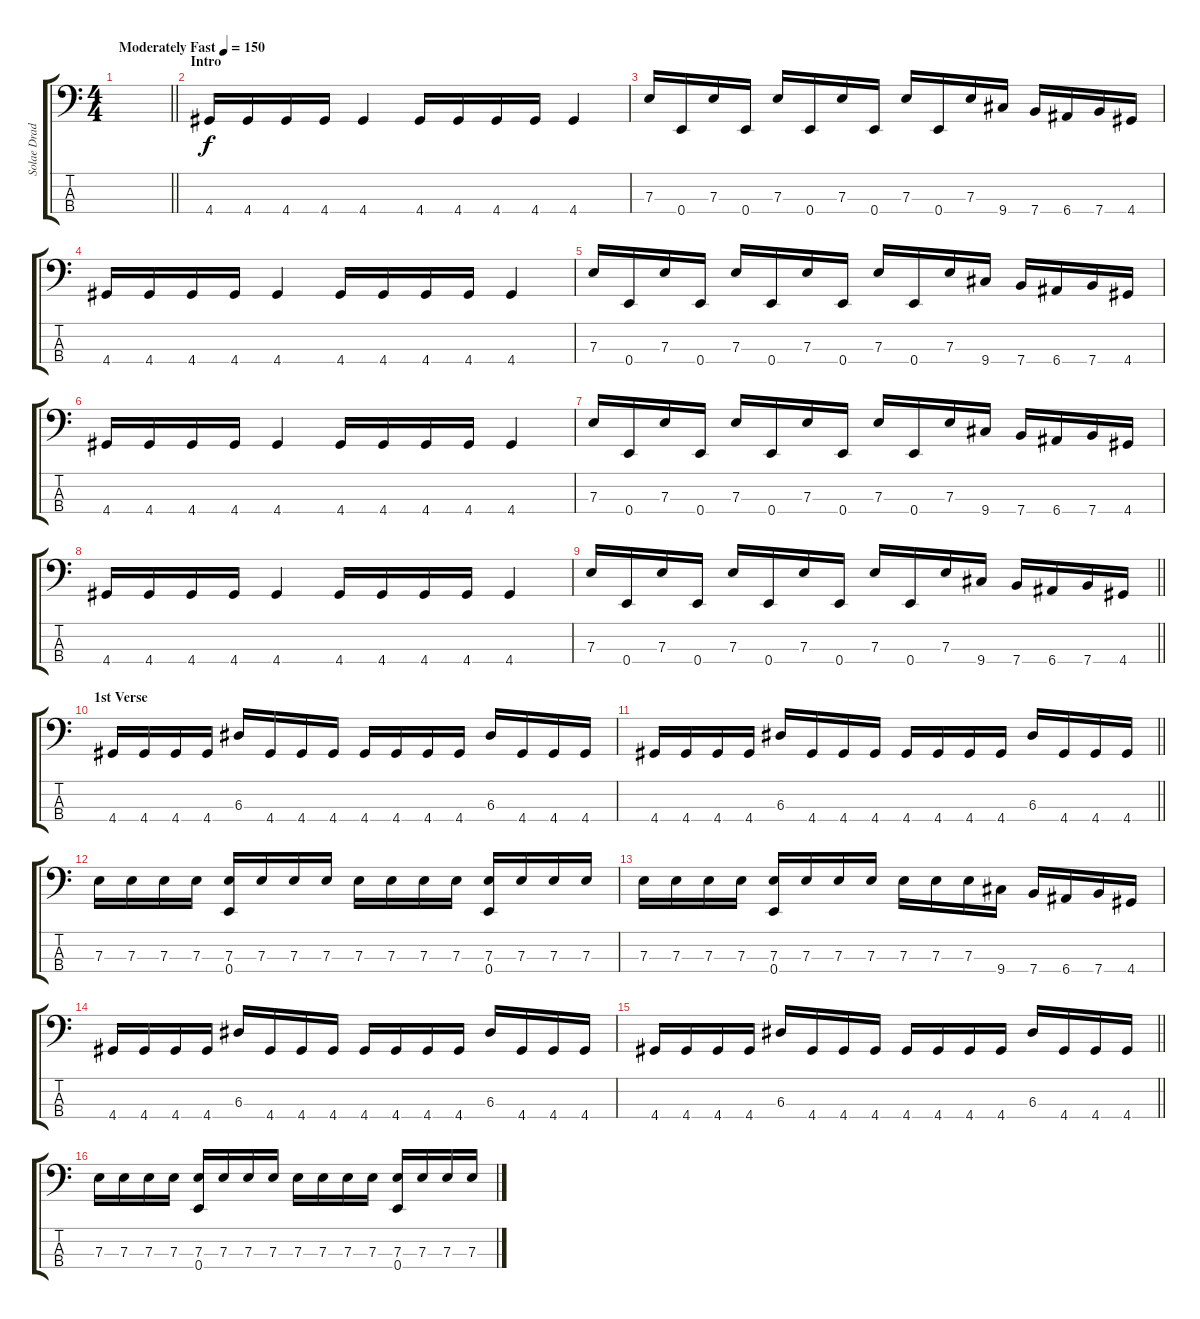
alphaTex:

\track ("Solae Dradjun" "Solae Drad") {instrument electricbasspick}
\staff {score tabs}
\tuning (G2 D2 A1 E1) {hide}
\ts (4 4)
\tempo (150 "Moderately Fast")
\clef f4
\barLineRight lightlight
\ks c
|
\section ("" "Intro")
4.4.16 4.4.16 4.4.16 4.4.16 4.4.4 4.4.16 4.4.16 4.4.16 4.4.16 4.4.4 |
7.3.16 0.4.16 7.3.16 0.4.16 7.3.16 0.4.16 7.3.16 0.4.16 7.3.16 0.4.16 7.3.16 9.4.16 7.4.16 6.4.16 7.4.16 4.4.16 |
4.4.16 4.4.16 4.4.16 4.4.16 4.4.4 4.4.16 4.4.16 4.4.16 4.4.16 4.4.4 |
7.3.16 0.4.16 7.3.16 0.4.16 7.3.16 0.4.16 7.3.16 0.4.16 7.3.16 0.4.16 7.3.16 9.4.16 7.4.16 6.4.16 7.4.16 4.4.16 |
4.4.16 4.4.16 4.4.16 4.4.16 4.4.4 4.4.16 4.4.16 4.4.16 4.4.16 4.4.4 |
7.3.16 0.4.16 7.3.16 0.4.16 7.3.16 0.4.16 7.3.16 0.4.16 7.3.16 0.4.16 7.3.16 9.4.16 7.4.16 6.4.16 7.4.16 4.4.16 |
4.4.16 4.4.16 4.4.16 4.4.16 4.4.4 4.4.16 4.4.16 4.4.16 4.4.16 4.4.4 |
\barLineRight lightlight
7.3.16 0.4.16 7.3.16 0.4.16 7.3.16 0.4.16 7.3.16 0.4.16 7.3.16 0.4.16 7.3.16 9.4.16 7.4.16 6.4.16 7.4.16 4.4.16 |
\section ("" "1st Verse")
4.4.16 4.4.16 4.4.16 4.4.16 6.3.16 4.4.16 4.4.16 4.4.16 4.4.16 4.4.16 4.4.16 4.4.16 6.3.16 4.4.16 4.4.16 4.4.16 |
\barLineRight lightlight
4.4.16 4.4.16 4.4.16 4.4.16 6.3.16 4.4.16 4.4.16 4.4.16 4.4.16 4.4.16 4.4.16 4.4.16 6.3.16 4.4.16 4.4.16 4.4.16 |
7.3.16 7.3.16 7.3.16 7.3.16 (7.3 0.4).16 7.3.16 7.3.16 7.3.16 7.3.16 7.3.16 7.3.16 7.3.16 (7.3 0.4).16 7.3.16 7.3.16 7.3.16 |
7.3.16 7.3.16 7.3.16 7.3.16 (7.3 0.4).16 7.3.16 7.3.16 7.3.16 7.3.16 7.3.16 7.3.16 9.4.16 7.4.16 6.4.16 7.4.16 4.4.16 |
4.4.16 4.4.16 4.4.16 4.4.16 6.3.16 4.4.16 4.4.16 4.4.16 4.4.16 4.4.16 4.4.16 4.4.16 6.3.16 4.4.16 4.4.16 4.4.16 |
\barLineRight lightlight
4.4.16 4.4.16 4.4.16 4.4.16 6.3.16 4.4.16 4.4.16 4.4.16 4.4.16 4.4.16 4.4.16 4.4.16 6.3.16 4.4.16 4.4.16 4.4.16 |
7.3.16 7.3.16 7.3.16 7.3.16 (7.3 0.4).16 7.3.16 7.3.16 7.3.16 7.3.16 7.3.16 7.3.16 7.3.16 (7.3 0.4).16 7.3.16 7.3.16 7.3.16
